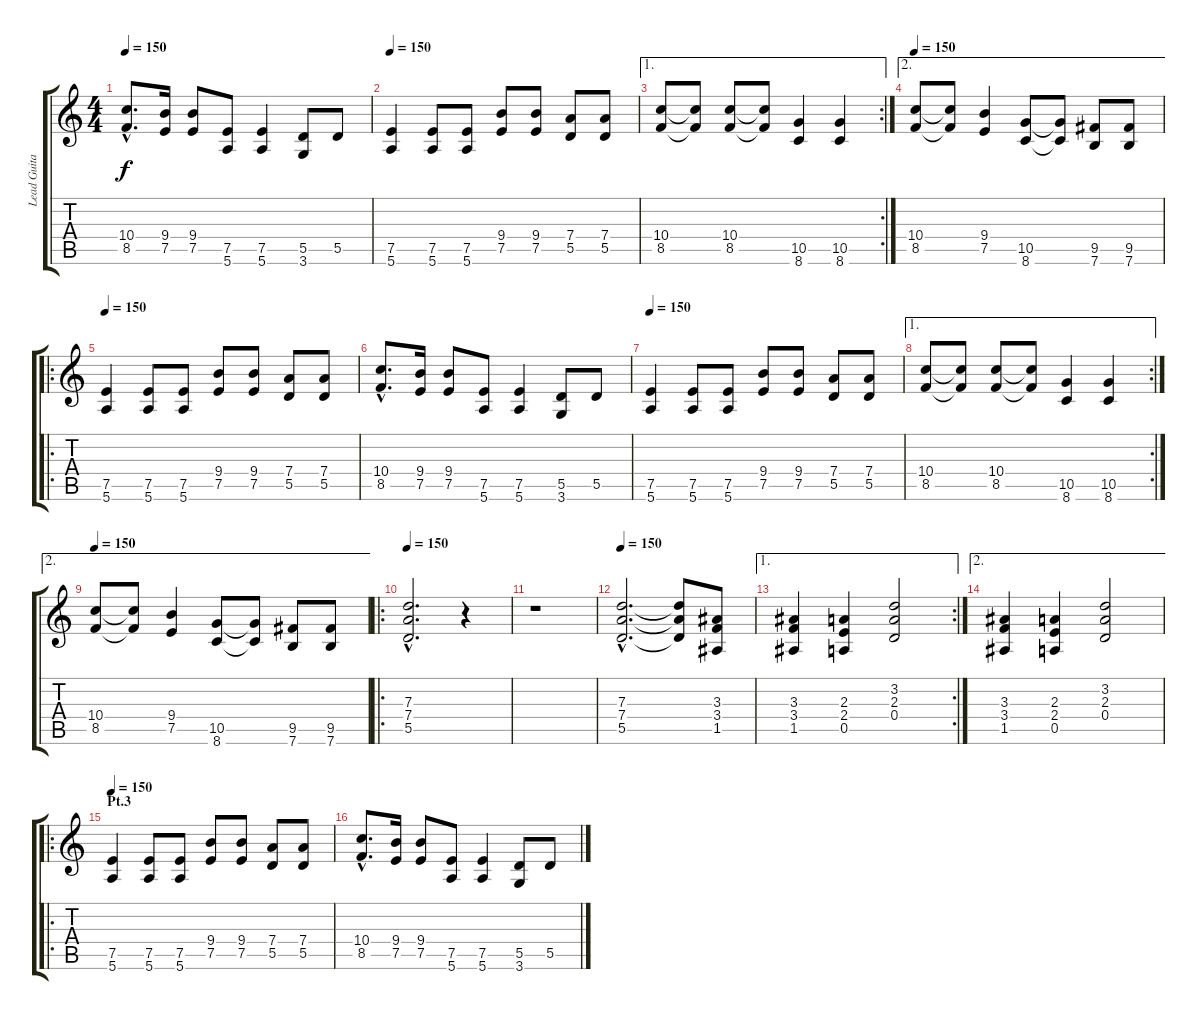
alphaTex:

\track ("Lead Guitar" "Lead Guita") {instrument distortionguitar}
\staff {score tabs}
\tuning (E4 B3 G3 D3 A2 E2) {hide}
\ts (4 4)
\tempo 150
\clef g2
\ks c
(10.4{hac} 8.5{hac}).8{d dy f} (9.4 7.5).16 (9.4 7.5).8 (7.5 5.6).8 (7.5 5.6).4 (5.5 3.6).8 5.5.8 |
\tempo 150
(7.5 5.6).4 (7.5 5.6).8 (7.5 5.6).8 (9.4 7.5).8 (9.4 7.5).8 (7.4 5.5).8 (7.4 5.5).8 |
\ae 1
\rc 2
(10.4 8.5).8 (10.4{t} 8.5{t}).8 (10.4 8.5).8 (10.4{t} 8.5{t}).8 (10.5 8.6).4 (10.5 8.6).4 |
\ae 2
\tempo 150
(10.4 8.5).8 (10.4{t} 8.5{t}).8 (9.4 7.5).4 (10.5 8.6).8 (10.5{t} 8.6{t}).8 (9.5 7.6).8 (9.5 7.6).8 |
\ro
\tempo 150
(7.5 5.6).4{volume 16} (7.5 5.6).8 (7.5 5.6).8 (9.4 7.5).8 (9.4 7.5).8 (7.4 5.5).8 (7.4 5.5).8 |
(10.4{hac} 8.5{hac}).8{d} (9.4 7.5).16 (9.4 7.5).8 (7.5 5.6).8 (7.5 5.6).4 (5.5 3.6).8 5.5.8 |
\tempo 150
(7.5 5.6).4 (7.5 5.6).8 (7.5 5.6).8 (9.4 7.5).8 (9.4 7.5).8 (7.4 5.5).8 (7.4 5.5).8 |
\ae 1
\rc 2
(10.4 8.5).8 (10.4{t} 8.5{t}).8 (10.4 8.5).8 (10.4{t} 8.5{t}).8 (10.5 8.6).4 (10.5 8.6).4 |
\ae 2
\tempo 150
(10.4 8.5).8 (10.4{t} 8.5{t}).8 (9.4 7.5).4 (10.5 8.6).8 (10.5{t} 8.6{t}).8 (9.5 7.6).8 (9.5 7.6).8 |
\ro
\tempo 150
(7.3{hac} 7.4{hac} 5.5{hac}).2{d} r.4 |
r.1 |
\tempo 150
(7.3{hac} 7.4{hac} 5.5{hac}).2{d} (7.3{t} 7.4{t} 5.5{t}).8 (3.3 3.4 1.5).8 |
\ae 1
\rc 2
(3.3 3.4 1.5).4 (2.3 2.4 0.5).4 (3.2 2.3 0.4).2 |
\ae 2
(3.3 3.4 1.5).4 (2.3 2.4 0.5).4 (3.2 2.3 0.4).2 |
\ro
\section ("" "Pt.3")
\tempo 150
(7.5 5.6).4{volume 16} (7.5 5.6).8 (7.5 5.6).8 (9.4 7.5).8 (9.4 7.5).8 (7.4 5.5).8 (7.4 5.5).8 |
(10.4{hac} 8.5{hac}).8{d} (9.4 7.5).16 (9.4 7.5).8 (7.5 5.6).8 (7.5 5.6).4 (5.5 3.6).8 5.5.8
